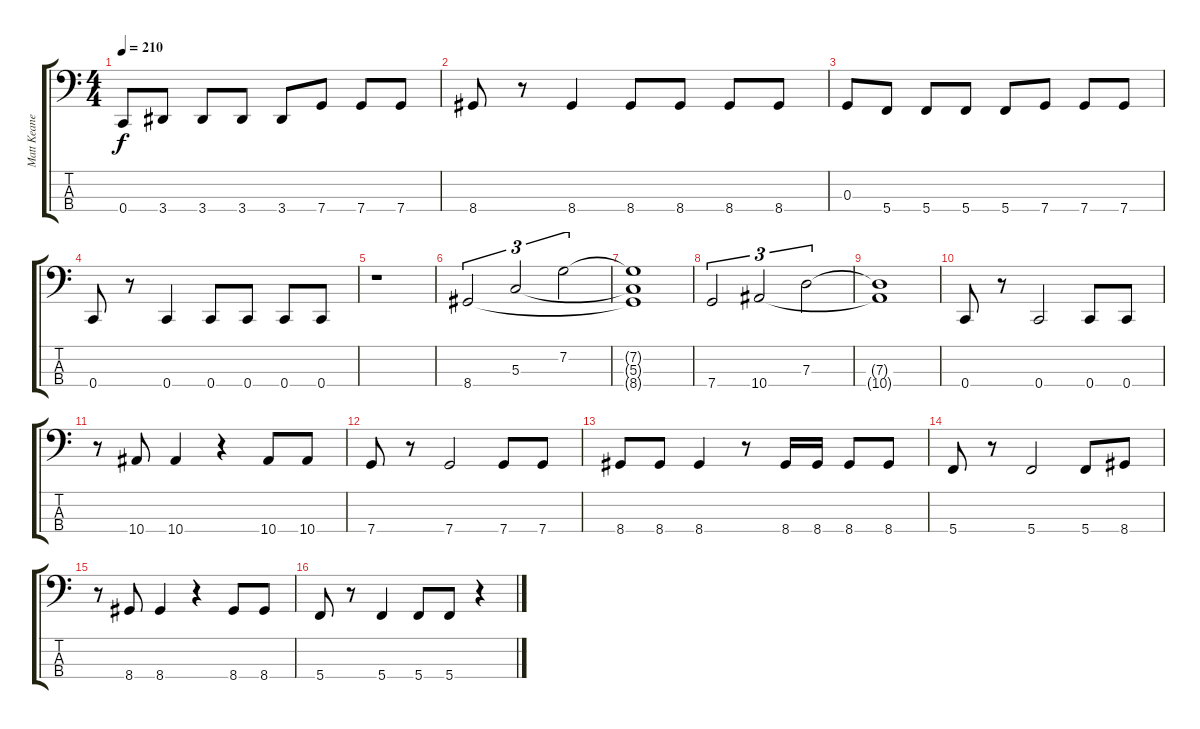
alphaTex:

\track ("Matt Keane" "Matt Keane") {instrument electricbasspick}
\staff {score tabs}
\tuning (F2 C2 G1 C1) {hide}
\ts (4 4)
\tempo 210
\clef f4
\ks c
0.4{t}.8{dy f} 3.4.8 3.4.8 3.4.8 3.4.8 7.4.8 7.4.8 7.4.8 |
8.4.8 r.8 8.4.4 8.4.8 8.4.8 8.4.8 8.4.8 |
0.3.8 5.4.8 5.4.8 5.4.8 5.4.8 7.4.8 7.4.8 7.4.8 |
0.4.8 r.8 0.4.4 0.4.8 0.4.8 0.4.8 0.4.8 |
r.1 |
8.4.2{tu (3 2)} 5.3.2{tu (3 2)} 7.2.2{tu (3 2)} |
(7.2{t} 5.3{t} 8.4{t}).1 |
7.4.2{tu (3 2)} 10.4.2{tu (3 2)} 7.3.2{tu (3 2)} |
(7.3{t} 10.4{t}).1 |
0.4.8 r.8 0.4.2 0.4.8 0.4.8 |
r.8 10.4.8 10.4.4 r.4 10.4.8 10.4.8 |
7.4.8 r.8 7.4.2 7.4.8 7.4.8 |
8.4.8 8.4.8 8.4.4 r.8 8.4.16 8.4.16 8.4.8 8.4.8 |
5.4.8 r.8 5.4.2 5.4.8 8.4.8 |
r.8 8.4.8 8.4.4 r.4 8.4.8 8.4.8 |
5.4.8 r.8 5.4.4 5.4.8 5.4.8 r.4
